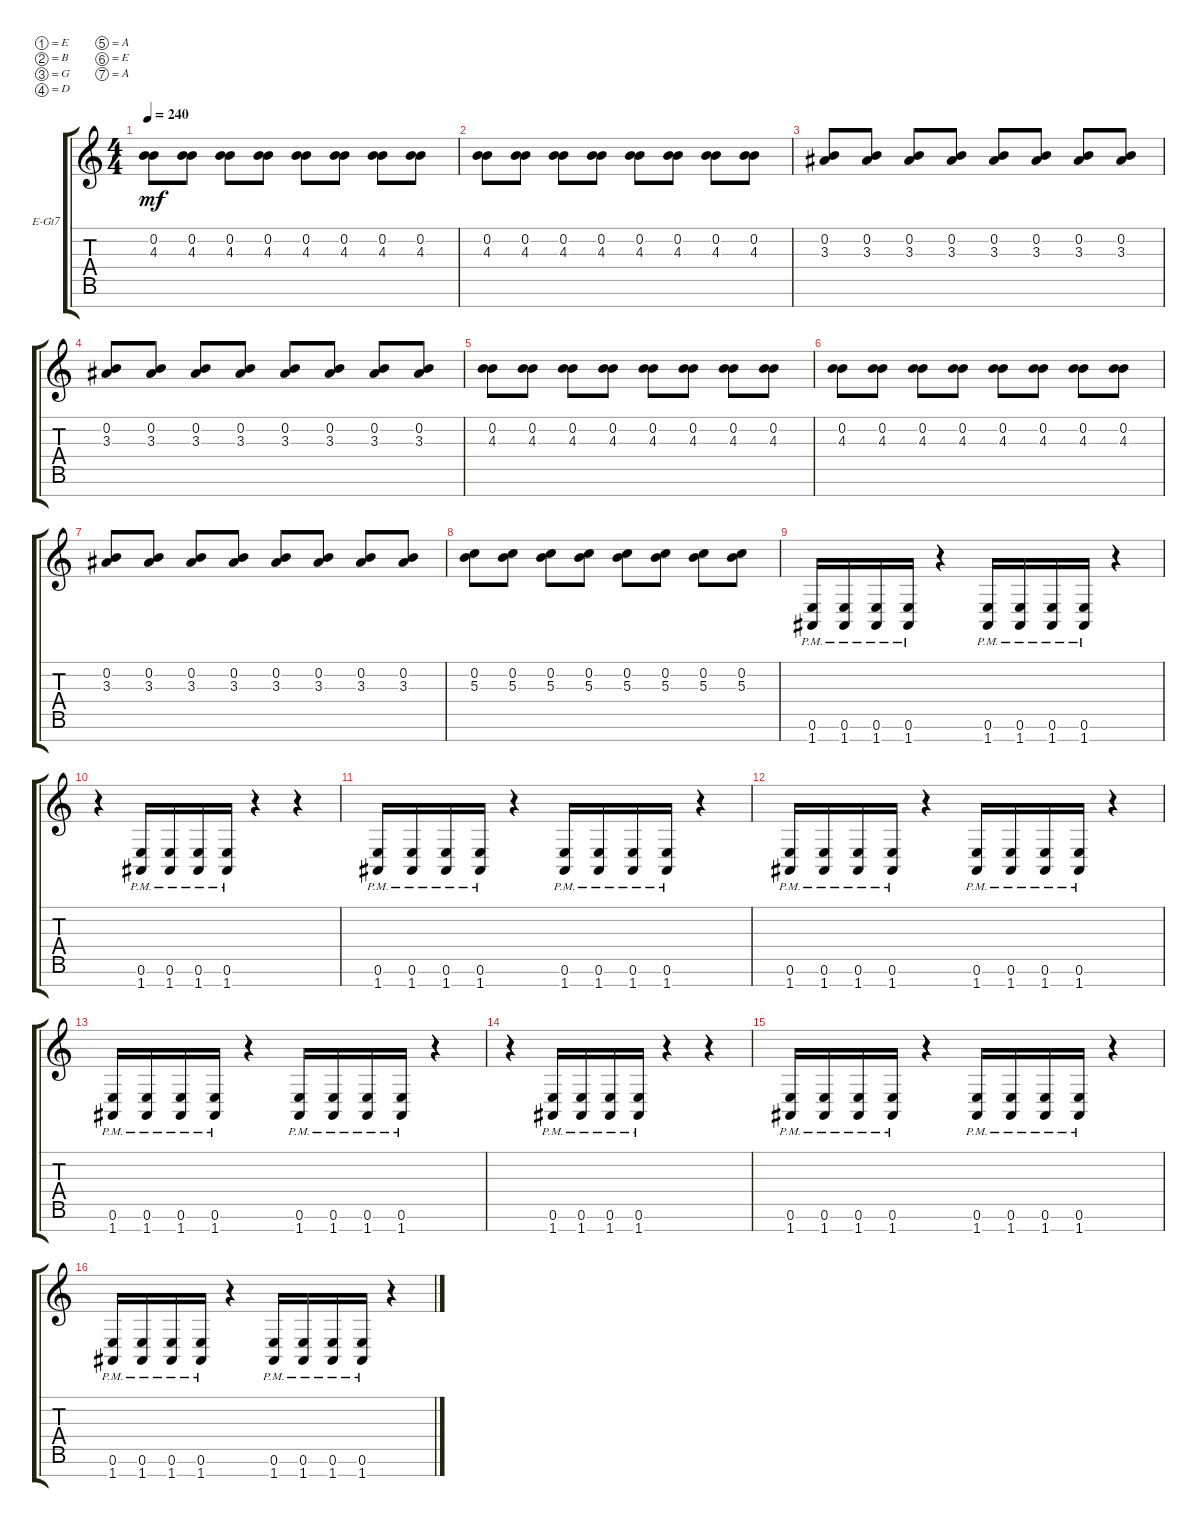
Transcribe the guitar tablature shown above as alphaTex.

\defaultSystemsLayout 4
\bracketExtendMode groupsimilarinstruments
\firstSystemTrackNameOrientation horizontal
\otherSystemsTrackNameOrientation horizontal
\track ("Electric Guitar" "E-Gt7") {instrument distortionguitar}
\staff {score tabs}
\tuning (E4 B3 G3 D3 A2 E2 A1)
\ts (4 4)
\tempo 240
\clef g2
\ks c
(4.3 0.2).8{dy mf} (4.3 0.2).8 (4.3 0.2).8 (4.3 0.2).8 (4.3 0.2).8 (4.3 0.2).8 (4.3 0.2).8 (4.3 0.2).8 |
(4.3 0.2).8 (4.3 0.2).8 (4.3 0.2).8 (4.3 0.2).8 (4.3 0.2).8 (4.3 0.2).8 (4.3 0.2).8 (4.3 0.2).8 |
(3.3 0.2).8 (3.3 0.2).8 (3.3 0.2).8 (3.3 0.2).8 (3.3 0.2).8 (3.3 0.2).8 (3.3 0.2).8 (3.3 0.2).8 |
(3.3 0.2).8 (3.3 0.2).8 (3.3 0.2).8 (3.3 0.2).8 (3.3 0.2).8 (3.3 0.2).8 (3.3 0.2).8 (3.3 0.2).8 |
(4.3 0.2).8 (4.3 0.2).8 (4.3 0.2).8 (4.3 0.2).8 (4.3 0.2).8 (4.3 0.2).8 (4.3 0.2).8 (4.3 0.2).8 |
(4.3 0.2).8 (4.3 0.2).8 (4.3 0.2).8 (4.3 0.2).8 (4.3 0.2).8 (4.3 0.2).8 (4.3 0.2).8 (4.3 0.2).8 |
(3.3 0.2).8 (3.3 0.2).8 (3.3 0.2).8 (3.3 0.2).8 (3.3 0.2).8 (3.3 0.2).8 (3.3 0.2).8 (3.3 0.2).8 |
(5.3 0.2).8 (5.3 0.2).8 (5.3 0.2).8 (5.3 0.2).8 (5.3 0.2).8 (5.3 0.2).8 (5.3 0.2).8 (5.3 0.2).8 |
(1.7{pm} 0.6{pm}).16 (1.7{pm} 0.6{pm}).16 (1.7{pm} 0.6{pm}).16 (1.7{pm} 0.6{pm}).16 r.4 (1.7{pm} 0.6{pm}).16 (1.7{pm} 0.6{pm}).16 (1.7{pm} 0.6{pm}).16 (1.7{pm} 0.6{pm}).16 r.4 |
r.4 (1.7{pm} 0.6{pm}).16 (1.7{pm} 0.6{pm}).16 (1.7{pm} 0.6{pm}).16 (1.7{pm} 0.6{pm}).16 r.4 r.4 |
(1.7{pm} 0.6{pm}).16 (1.7{pm} 0.6{pm}).16 (1.7{pm} 0.6{pm}).16 (1.7{pm} 0.6{pm}).16 r.4 (1.7{pm} 0.6{pm}).16 (1.7{pm} 0.6{pm}).16 (1.7{pm} 0.6{pm}).16 (1.7{pm} 0.6{pm}).16 r.4 |
(1.7{pm} 0.6{pm}).16 (1.7{pm} 0.6{pm}).16 (1.7{pm} 0.6{pm}).16 (1.7{pm} 0.6{pm}).16 r.4 (1.7{pm} 0.6{pm}).16 (1.7{pm} 0.6{pm}).16 (1.7{pm} 0.6{pm}).16 (1.7{pm} 0.6{pm}).16 r.4 |
(1.7{pm} 0.6{pm}).16 (1.7{pm} 0.6{pm}).16 (1.7{pm} 0.6{pm}).16 (1.7{pm} 0.6{pm}).16 r.4 (1.7{pm} 0.6{pm}).16 (1.7{pm} 0.6{pm}).16 (1.7{pm} 0.6{pm}).16 (1.7{pm} 0.6{pm}).16 r.4 |
r.4 (1.7{pm} 0.6{pm}).16 (1.7{pm} 0.6{pm}).16 (1.7{pm} 0.6{pm}).16 (1.7{pm} 0.6{pm}).16 r.4 r.4 |
(1.7{pm} 0.6{pm}).16 (1.7{pm} 0.6{pm}).16 (1.7{pm} 0.6{pm}).16 (1.7{pm} 0.6{pm}).16 r.4 (1.7{pm} 0.6{pm}).16 (1.7{pm} 0.6{pm}).16 (1.7{pm} 0.6{pm}).16 (1.7{pm} 0.6{pm}).16 r.4 |
(1.7{pm} 0.6{pm}).16 (1.7{pm} 0.6{pm}).16 (1.7{pm} 0.6{pm}).16 (1.7{pm} 0.6{pm}).16 r.4 (1.7{pm} 0.6{pm}).16 (1.7{pm} 0.6{pm}).16 (1.7{pm} 0.6{pm}).16 (1.7{pm} 0.6{pm}).16 r.4
